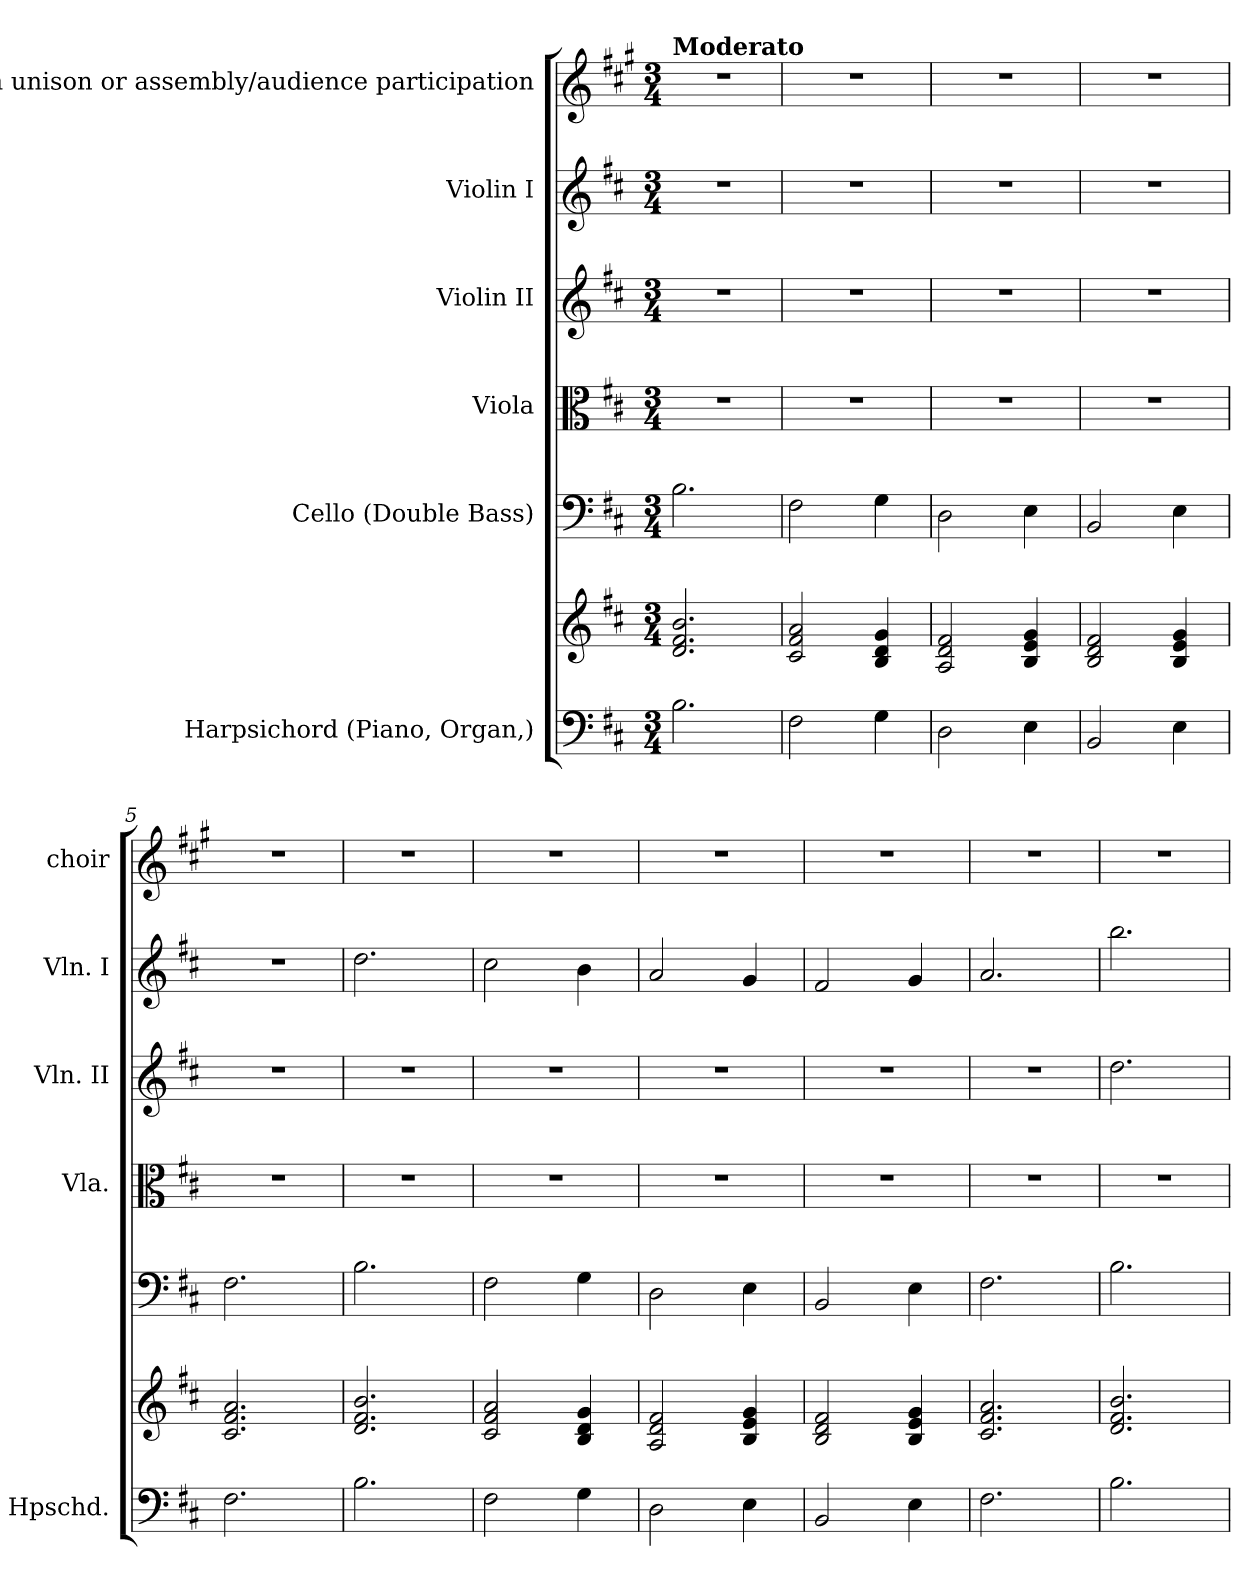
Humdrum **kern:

**kern	**kern	**kern	**kern	**kern	**kern	**kern
*part6	*part6	*part5	*part4	*part3	*part2	*part1
*staff7	*staff6	*staff5	*staff4	*staff3	*staff2	*staff1
*I"Harpsichord (Piano, Organ,)	*	*I"Cello (Double Bass)	*I"Viola	*I"Violin II	*I"Violin I	*I"choir in unison or  assembly/audience  participation
*I'Hpschd.	*	*	*I'Vla.	*I'Vln. II	*I'Vln. I	*I'choir
*clefF4	*clefG2	*clefF4	*clefC3	*clefG2	*clefG2	*clefG2
*	*	*	*	*	*	*ITrd4c7
*k[f#c#]	*k[f#c#]	*k[f#c#]	*k[f#c#]	*k[f#c#]	*k[f#c#]	*k[f#c#]
*b:	*b:	*b:	*b:	*b:	*b:	*b:
*M3/4	*M3/4	*M3/4	*M3/4	*M3/4	*M3/4	*M3/4
=1	=1	=1	=1	=1	=1	=1
!	!	!	!	!	!	!LO:TX:a:B:t=Moderato
2.B\	2.d/ 2.f#/ 2.b/	2.B\	2.r	2.r	2.r	2.r
=2	=2	=2	=2	=2	=2	=2
2F#\	2c#/ 2f#/ 2a/	2F#\	2.r	2.r	2.r	2.r
4G\	4B/ 4d/ 4g/	4G\	.	.	.	.
=3	=3	=3	=3	=3	=3	=3
2D\	2A/ 2d/ 2f#/	2D\	2.r	2.r	2.r	2.r
4E\	4B/ 4e/ 4g/	4E\	.	.	.	.
=4	=4	=4	=4	=4	=4	=4
2BB/	2B/ 2d/ 2f#/	2BB/	2.r	2.r	2.r	2.r
4E\	4B/ 4e/ 4g/	4E\	.	.	.	.
=5	=5	=5	=5	=5	=5	=5
2.F#\	2.c#/ 2.f#/ 2.a/	2.F#\	2.r	2.r	2.r	2.r
!!LO:PB:g=z
=6	=6	=6	=6	=6	=6	=6
2.B\	2.d/ 2.f#/ 2.b/	2.B\	2.r	2.r	2.dd\	2.r
=7	=7	=7	=7	=7	=7	=7
2F#\	2c#/ 2f#/ 2a/	2F#\	2.r	2.r	2cc#\	2.r
4G\	4B/ 4d/ 4g/	4G\	.	.	4b\	.
=8	=8	=8	=8	=8	=8	=8
2D\	2A/ 2d/ 2f#/	2D\	2.r	2.r	2a/	2.r
4E\	4B/ 4e/ 4g/	4E\	.	.	4g/	.
=9	=9	=9	=9	=9	=9	=9
2BB/	2B/ 2d/ 2f#/	2BB/	2.r	2.r	2f#/	2.r
4E\	4B/ 4e/ 4g/	4E\	.	.	4g/	.
=10	=10	=10	=10	=10	=10	=10
2.F#\	2.c#/ 2.f#/ 2.a/	2.F#\	2.r	2.r	2.a/	2.r
!!LO:LB:g=z
=11	=11	=11	=11	=11	=11	=11
2.B\	2.d/ 2.f#/ 2.b/	2.B\	2.r	2.dd\	2.bb\	2.r
=	=	=	=	=	=	=
*-	*-	*-	*-	*-	*-	*-
